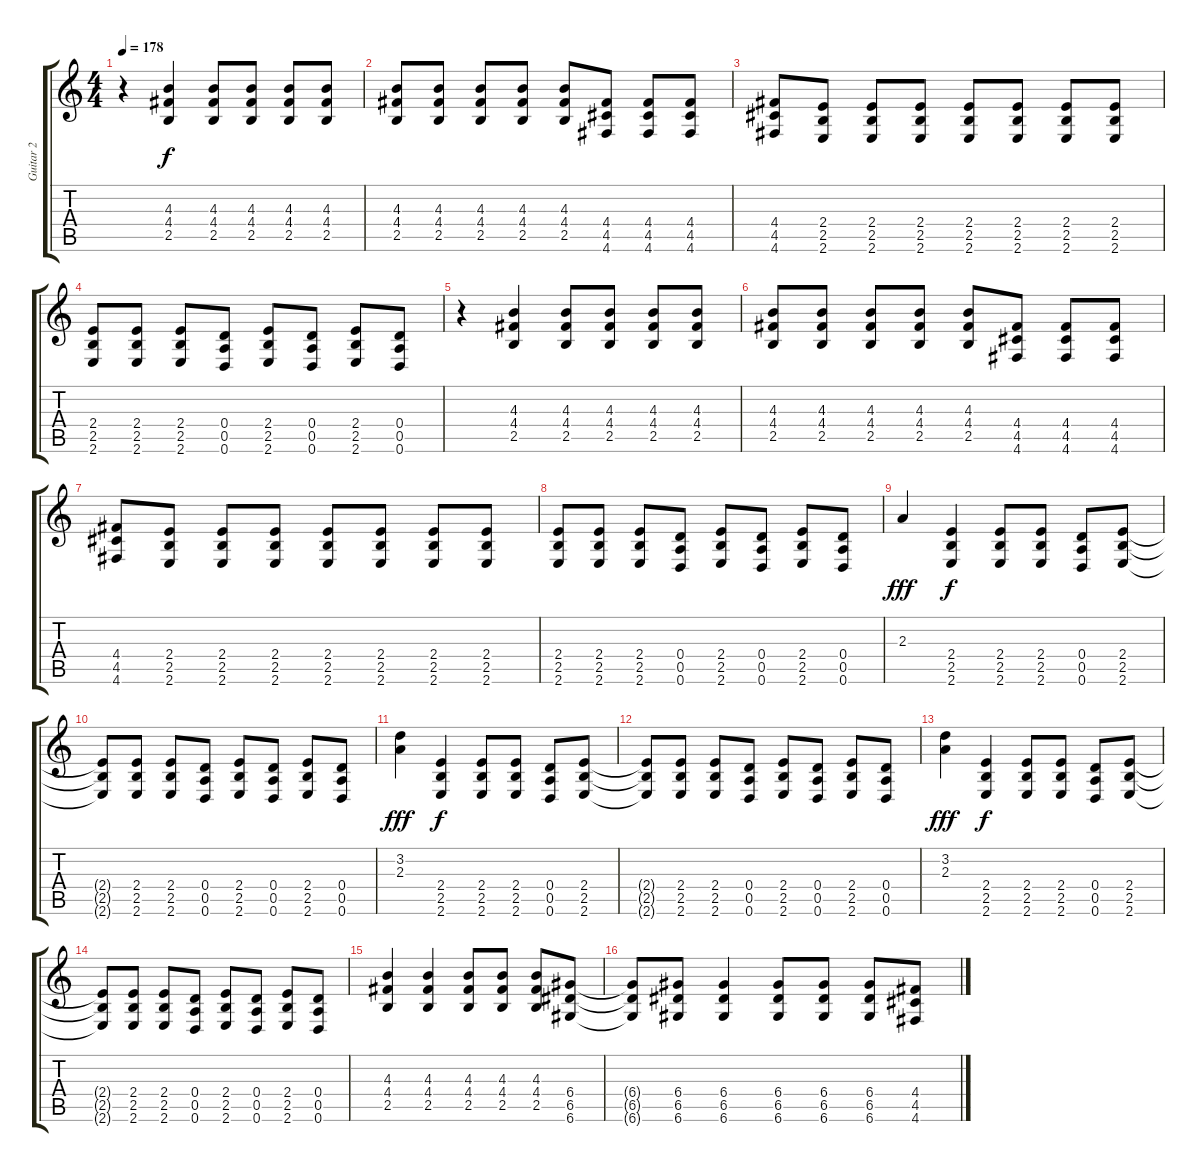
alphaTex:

\track ("Guitar 2" "Guitar 2") {instrument distortionguitar}
\staff {score tabs}
\tuning (E4 B3 G3 D3 A2 D2) {hide}
\ts (4 4)
\tempo 178
\clef g2
\ks c
r.4{dy f} (4.3 4.4 2.5).4 (4.3 4.4 2.5).8 (4.3 4.4 2.5).8 (4.3 4.4 2.5).8 (4.3 4.4 2.5).8 |
(4.3 4.4 2.5).8 (4.3 4.4 2.5).8 (4.3 4.4 2.5).8 (4.3 4.4 2.5).8 (4.3 4.4 2.5).8 (4.4 4.5 4.6).8 (4.4 4.5 4.6).8 (4.4 4.5 4.6).8 |
(4.4 4.5 4.6).8 (2.4 2.5 2.6).8 (2.4 2.5 2.6).8 (2.4 2.5 2.6).8 (2.4 2.5 2.6).8 (2.4 2.5 2.6).8 (2.4 2.5 2.6).8 (2.4 2.5 2.6).8 |
(2.4 2.5 2.6).8 (2.4 2.5 2.6).8 (2.4 2.5 2.6).8 (0.4 0.5 0.6).8 (2.4 2.5 2.6).8 (0.4 0.5 0.6).8 (2.4 2.5 2.6).8 (0.4 0.5 0.6).8 |
r.4 (4.3 4.4 2.5).4 (4.3 4.4 2.5).8 (4.3 4.4 2.5).8 (4.3 4.4 2.5).8 (4.3 4.4 2.5).8 |
(4.3 4.4 2.5).8 (4.3 4.4 2.5).8 (4.3 4.4 2.5).8 (4.3 4.4 2.5).8 (4.3 4.4 2.5).8 (4.4 4.5 4.6).8 (4.4 4.5 4.6).8 (4.4 4.5 4.6).8 |
(4.4 4.5 4.6).8 (2.4 2.5 2.6).8 (2.4 2.5 2.6).8 (2.4 2.5 2.6).8 (2.4 2.5 2.6).8 (2.4 2.5 2.6).8 (2.4 2.5 2.6).8 (2.4 2.5 2.6).8 |
(2.4 2.5 2.6).8 (2.4 2.5 2.6).8 (2.4 2.5 2.6).8 (0.4 0.5 0.6).8 (2.4 2.5 2.6).8 (0.4 0.5 0.6).8 (2.4 2.5 2.6).8 (0.4 0.5 0.6).8 |
2.3.4{dy fff} (2.4 2.5 2.6).4{dy f} (2.4 2.5 2.6).8 (2.4 2.5 2.6).8 (0.4 0.5 0.6).8 (2.4 2.5 2.6).8 |
(2.4{t} 2.5{t} 2.6{t}).8 (2.4 2.5 2.6).8 (2.4 2.5 2.6).8 (0.4 0.5 0.6).8 (2.4 2.5 2.6).8 (0.4 0.5 0.6).8 (2.4 2.5 2.6).8 (0.4 0.5 0.6).8 |
(3.2 2.3).4{dy fff} (2.4 2.5 2.6).4{dy f} (2.4 2.5 2.6).8 (2.4 2.5 2.6).8 (0.4 0.5 0.6).8 (2.4 2.5 2.6).8 |
(2.4{t} 2.5{t} 2.6{t}).8 (2.4 2.5 2.6).8 (2.4 2.5 2.6).8 (0.4 0.5 0.6).8 (2.4 2.5 2.6).8 (0.4 0.5 0.6).8 (2.4 2.5 2.6).8 (0.4 0.5 0.6).8 |
(3.2 2.3).4{dy fff} (2.4 2.5 2.6).4{dy f} (2.4 2.5 2.6).8 (2.4 2.5 2.6).8 (0.4 0.5 0.6).8 (2.4 2.5 2.6).8 |
(2.4{t} 2.5{t} 2.6{t}).8 (2.4 2.5 2.6).8 (2.4 2.5 2.6).8 (0.4 0.5 0.6).8 (2.4 2.5 2.6).8 (0.4 0.5 0.6).8 (2.4 2.5 2.6).8 (0.4 0.5 0.6).8 |
(4.3 4.4 2.5).4 (4.3 4.4 2.5).4 (4.3 4.4 2.5).8 (4.3 4.4 2.5).8 (4.3 4.4 2.5).8 (6.4 6.5 6.6).8 |
(6.4{t} 6.5{t} 6.6{t}).8 (6.4 6.5 6.6).8 (6.4 6.5 6.6).4 (6.4 6.5 6.6).8 (6.4 6.5 6.6).8 (6.4 6.5 6.6).8 (4.4 4.5 4.6).8
